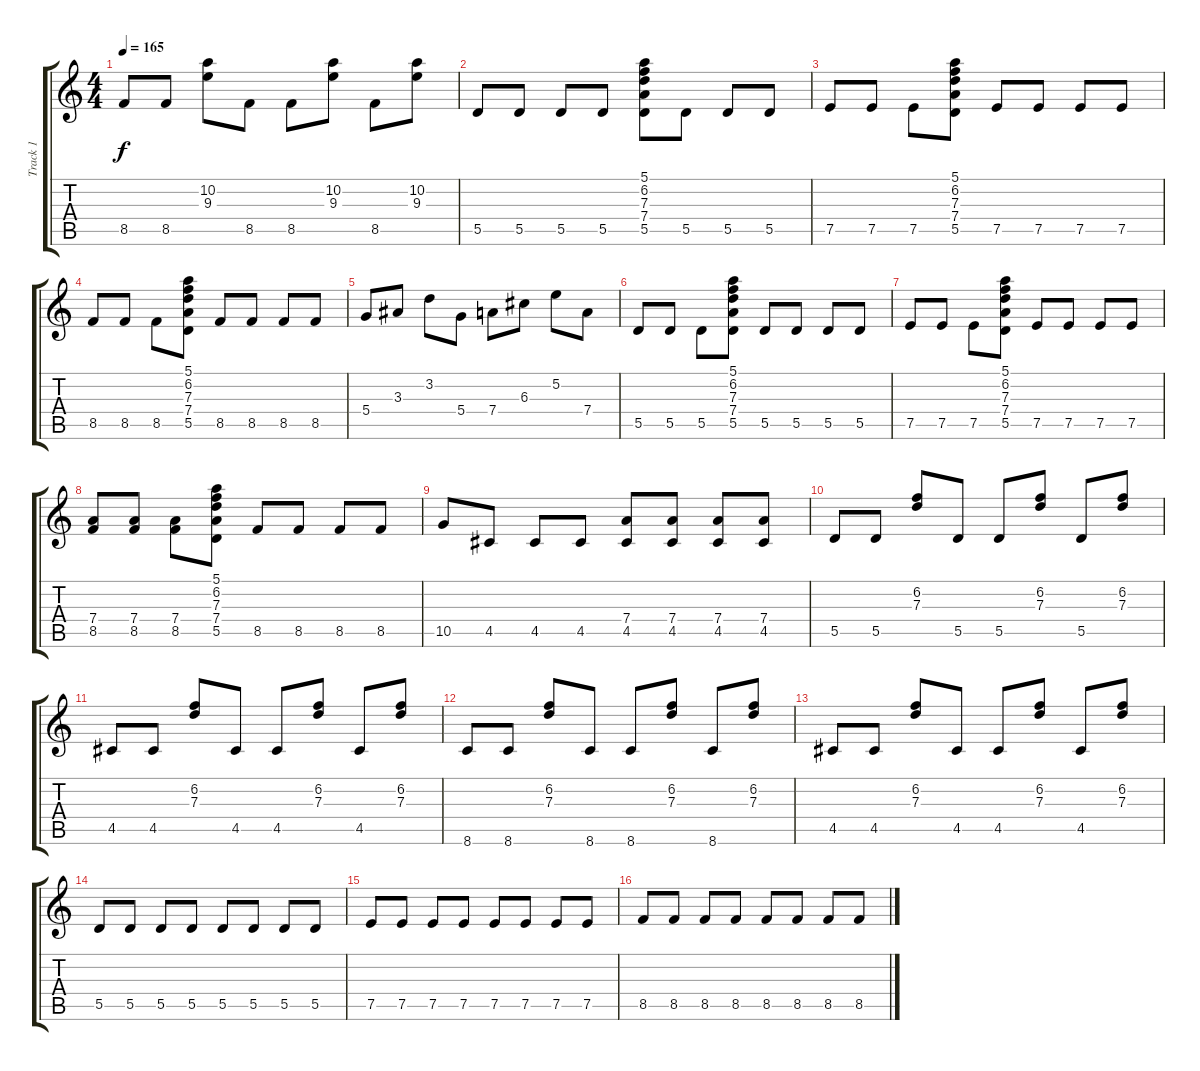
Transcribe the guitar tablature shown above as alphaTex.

\track ("Track 1" "Track 1") {instrument distortionguitar}
\staff {score tabs}
\tuning (E4 B3 G3 D3 A2 E2) {hide}
\ts (4 4)
\tempo 165
\clef g2
\ks c
8.5.8{dy f} 8.5.8 (10.2 9.3).8 8.5.8 8.5.8 (10.2 9.3).8 8.5.8 (10.2 9.3).8 |
5.5.8 5.5.8 5.5.8 5.5.8 (5.1 6.2 7.3 7.4 5.5).8 5.5.8 5.5.8 5.5.8 |
7.5.8 7.5.8 7.5.8 (5.1 6.2 7.3 7.4 5.5).8 7.5.8 7.5.8 7.5.8 7.5.8 |
8.5.8 8.5.8 8.5.8 (5.1 6.2 7.3 7.4 5.5).8 8.5.8 8.5.8 8.5.8 8.5.8 |
5.4.8 3.3.8 3.2.8 5.4.8 7.4.8 6.3.8 5.2.8 7.4.8 |
5.5.8 5.5.8 5.5.8 (5.1 6.2 7.3 7.4 5.5).8 5.5.8 5.5.8 5.5.8 5.5.8 |
7.5.8 7.5.8 7.5.8 (5.1 6.2 7.3 7.4 5.5).8 7.5.8 7.5.8 7.5.8 7.5.8 |
(7.4 8.5).8 (7.4 8.5).8 (7.4 8.5).8 (5.1 6.2 7.3 7.4 5.5).8 8.5.8 8.5.8 8.5.8 8.5.8 |
10.5.8 4.5.8 4.5.8 4.5.8 (7.4 4.5).8 (7.4 4.5).8 (7.4 4.5).8 (7.4 4.5).8 |
5.5.8 5.5.8 (6.2 7.3).8 5.5.8 5.5.8 (6.2 7.3).8 5.5.8 (6.2 7.3).8 |
4.5.8 4.5.8 (6.2 7.3).8 4.5.8 4.5.8 (6.2 7.3).8 4.5.8 (6.2 7.3).8 |
8.6.8 8.6.8 (6.2 7.3).8 8.6.8 8.6.8 (6.2 7.3).8 8.6.8 (6.2 7.3).8 |
4.5.8 4.5.8 (6.2 7.3).8 4.5.8 4.5.8 (6.2 7.3).8 4.5.8 (6.2 7.3).8 |
5.5.8 5.5.8 5.5.8 5.5.8 5.5.8 5.5.8 5.5.8 5.5.8 |
7.5.8 7.5.8 7.5.8 7.5.8 7.5.8 7.5.8 7.5.8 7.5.8 |
8.5.8 8.5.8 8.5.8 8.5.8 8.5.8 8.5.8 8.5.8 8.5.8
